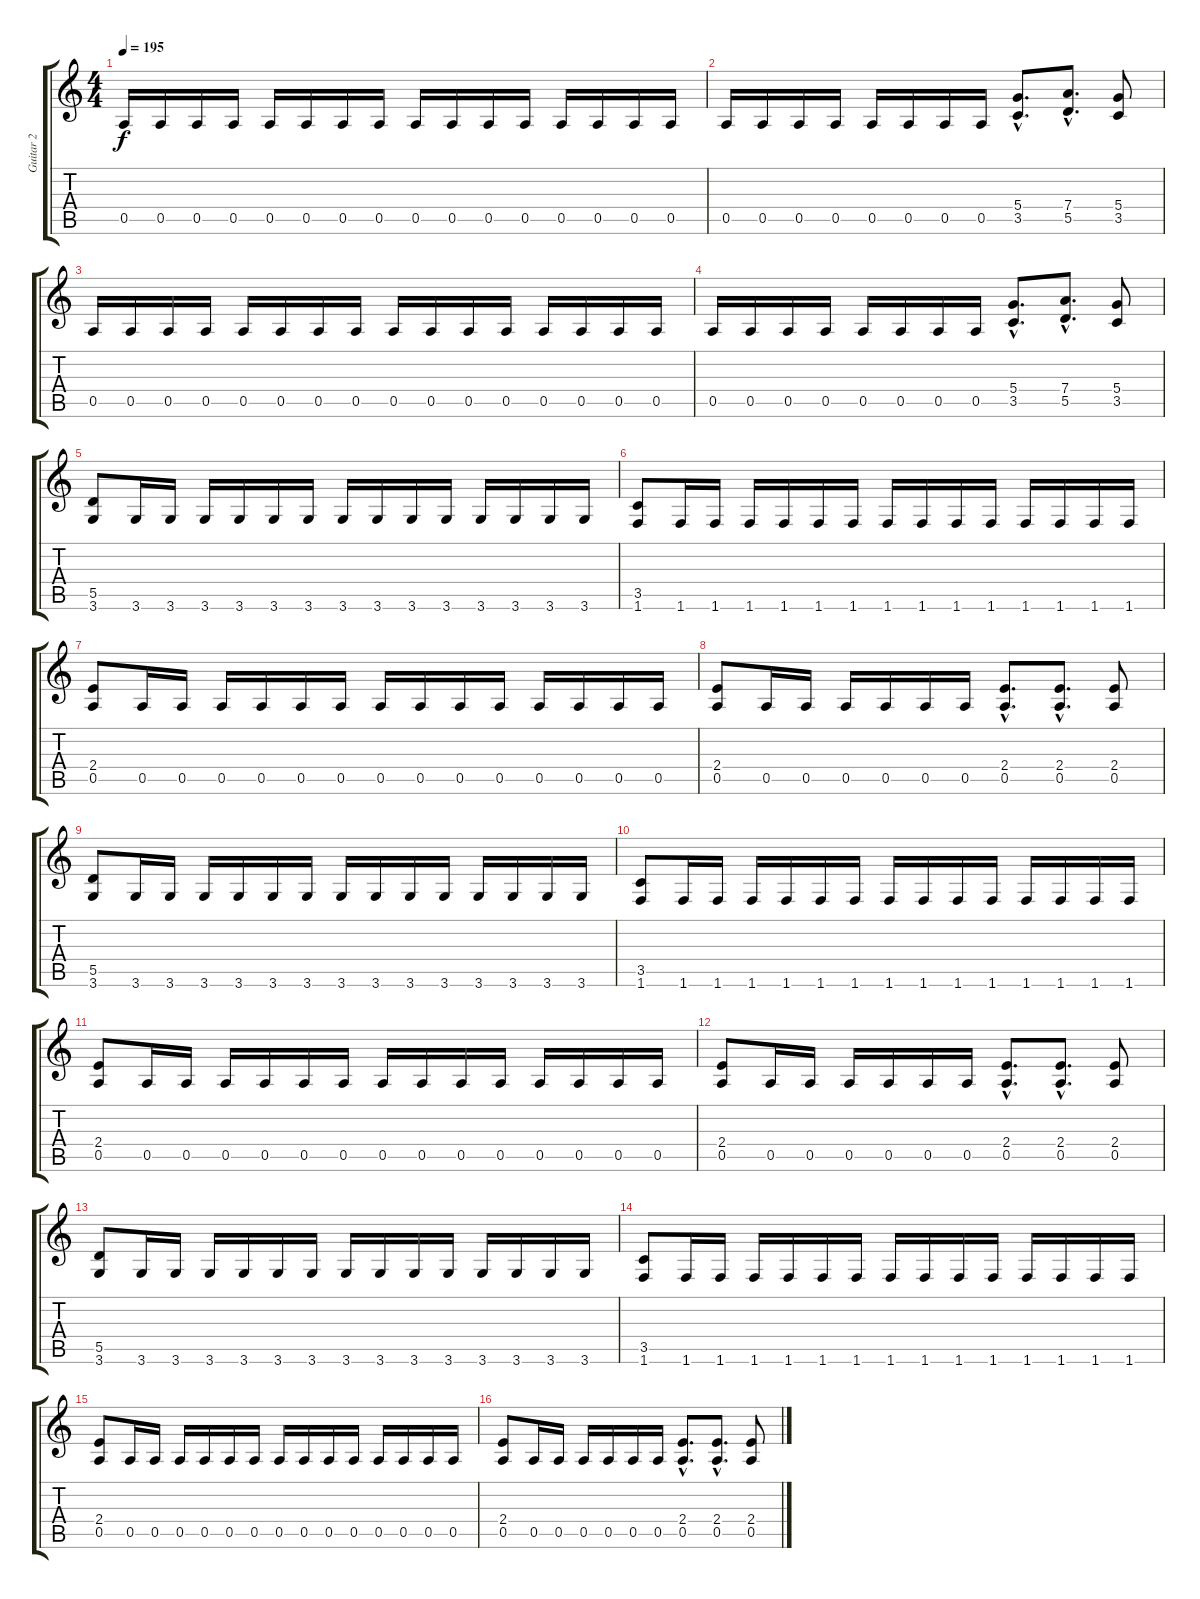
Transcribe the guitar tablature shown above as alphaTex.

\track ("Guitar 2" "Guitar 2") {instrument overdrivenguitar}
\staff {score tabs}
\tuning (E4 B3 G3 D3 A2 E2) {hide}
\ts (4 4)
\tempo 195
\clef g2
\ks c
0.5.16{dy f} 0.5.16 0.5.16 0.5.16 0.5.16 0.5.16 0.5.16 0.5.16 0.5.16 0.5.16 0.5.16 0.5.16 0.5.16 0.5.16 0.5.16 0.5.16 |
0.5.16 0.5.16 0.5.16 0.5.16 0.5.16 0.5.16 0.5.16 0.5.16 (5.4{hac} 3.5{hac}).8{d} (7.4{hac} 5.5{hac}).8{d} (5.4 3.5).8 |
0.5.16 0.5.16 0.5.16 0.5.16 0.5.16 0.5.16 0.5.16 0.5.16 0.5.16 0.5.16 0.5.16 0.5.16 0.5.16 0.5.16 0.5.16 0.5.16 |
0.5.16 0.5.16 0.5.16 0.5.16 0.5.16 0.5.16 0.5.16 0.5.16 (5.4{hac} 3.5{hac}).8{d} (7.4{hac} 5.5{hac}).8{d} (5.4 3.5).8 |
(5.5 3.6).8 3.6.16 3.6.16 3.6.16 3.6.16 3.6.16 3.6.16 3.6.16 3.6.16 3.6.16 3.6.16 3.6.16 3.6.16 3.6.16 3.6.16 |
(3.5 1.6).8 1.6.16 1.6.16 1.6.16 1.6.16 1.6.16 1.6.16 1.6.16 1.6.16 1.6.16 1.6.16 1.6.16 1.6.16 1.6.16 1.6.16 |
(2.4 0.5).8 0.5.16 0.5.16 0.5.16 0.5.16 0.5.16 0.5.16 0.5.16 0.5.16 0.5.16 0.5.16 0.5.16 0.5.16 0.5.16 0.5.16 |
(2.4 0.5).8 0.5.16 0.5.16 0.5.16 0.5.16 0.5.16 0.5.16 (2.4{hac} 0.5{hac}).8{d} (2.4{hac} 0.5{hac}).8{d} (2.4 0.5).8 |
(5.5 3.6).8 3.6.16 3.6.16 3.6.16 3.6.16 3.6.16 3.6.16 3.6.16 3.6.16 3.6.16 3.6.16 3.6.16 3.6.16 3.6.16 3.6.16 |
(3.5 1.6).8 1.6.16 1.6.16 1.6.16 1.6.16 1.6.16 1.6.16 1.6.16 1.6.16 1.6.16 1.6.16 1.6.16 1.6.16 1.6.16 1.6.16 |
(2.4 0.5).8 0.5.16 0.5.16 0.5.16 0.5.16 0.5.16 0.5.16 0.5.16 0.5.16 0.5.16 0.5.16 0.5.16 0.5.16 0.5.16 0.5.16 |
(2.4 0.5).8 0.5.16 0.5.16 0.5.16 0.5.16 0.5.16 0.5.16 (2.4{hac} 0.5{hac}).8{d} (2.4{hac} 0.5{hac}).8{d} (2.4 0.5).8 |
(5.5 3.6).8 3.6.16 3.6.16 3.6.16 3.6.16 3.6.16 3.6.16 3.6.16 3.6.16 3.6.16 3.6.16 3.6.16 3.6.16 3.6.16 3.6.16 |
(3.5 1.6).8 1.6.16 1.6.16 1.6.16 1.6.16 1.6.16 1.6.16 1.6.16 1.6.16 1.6.16 1.6.16 1.6.16 1.6.16 1.6.16 1.6.16 |
(2.4 0.5).8 0.5.16 0.5.16 0.5.16 0.5.16 0.5.16 0.5.16 0.5.16 0.5.16 0.5.16 0.5.16 0.5.16 0.5.16 0.5.16 0.5.16 |
(2.4 0.5).8 0.5.16 0.5.16 0.5.16 0.5.16 0.5.16 0.5.16 (2.4{hac} 0.5{hac}).8{d} (2.4{hac} 0.5{hac}).8{d} (2.4 0.5).8
